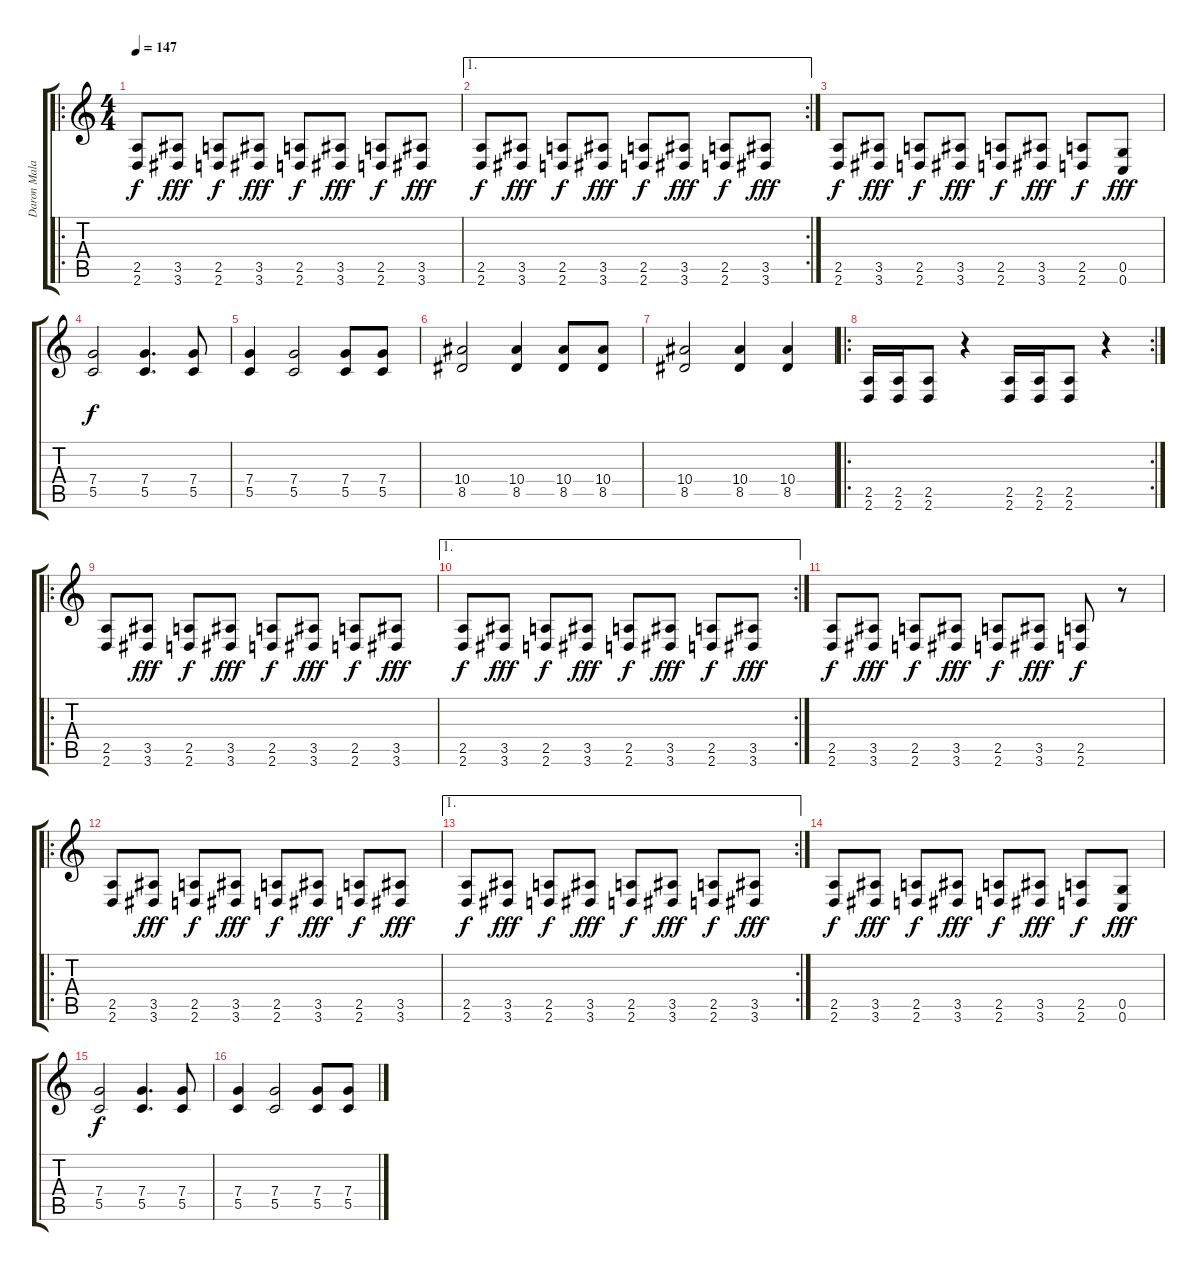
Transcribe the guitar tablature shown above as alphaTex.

\track ("Daron Malakian" "Daron Mala") {instrument distortionguitar}
\staff {score tabs}
\tuning (D4 A3 F3 C3 G2 C2) {hide}
\ro
\ts (4 4)
\tempo 147
\clef g2
\ks c
(2.5 2.6).8{dy f} (3.5 3.6).8{dy fff} (2.5 2.6).8{dy f} (3.5 3.6).8{dy fff} (2.5 2.6).8{dy f} (3.5 3.6).8{dy fff} (2.5 2.6).8{dy f} (3.5 3.6).8{dy fff} |
\ae 1
\rc 2
(2.5 2.6).8{dy f} (3.5 3.6).8{dy fff} (2.5 2.6).8{dy f} (3.5 3.6).8{dy fff} (2.5 2.6).8{dy f} (3.5 3.6).8{dy fff} (2.5 2.6).8{dy f} (3.5 3.6).8{dy fff} |
(2.5 2.6).8{dy f} (3.5 3.6).8{dy fff} (2.5 2.6).8{dy f} (3.5 3.6).8{dy fff} (2.5 2.6).8{dy f} (3.5 3.6).8{dy fff} (2.5 2.6).8{dy f} (0.5 0.6).8{dy fff} |
(7.4 5.5).2{dy f} (7.4 5.5).4{d} (7.4 5.5).8 |
(7.4 5.5).4 (7.4 5.5).2 (7.4 5.5).8 (7.4 5.5).8 |
(10.4 8.5).2 (10.4 8.5).4 (10.4 8.5).8 (10.4 8.5).8 |
(10.4 8.5).2 (10.4 8.5).4 (10.4 8.5).4 |
\ro
\rc 2
(2.5 2.6).16{volume 13} (2.5 2.6).16 (2.5 2.6).8 r.4 (2.5 2.6).16 (2.5 2.6).16 (2.5 2.6).8 r.4 |
\ro
(2.5 2.6).8 (3.5 3.6).8{dy fff} (2.5 2.6).8{dy f} (3.5 3.6).8{dy fff} (2.5 2.6).8{dy f} (3.5 3.6).8{dy fff} (2.5 2.6).8{dy f} (3.5 3.6).8{dy fff} |
\ae 1
\rc 2
(2.5 2.6).8{dy f} (3.5 3.6).8{dy fff} (2.5 2.6).8{dy f} (3.5 3.6).8{dy fff} (2.5 2.6).8{dy f} (3.5 3.6).8{dy fff} (2.5 2.6).8{dy f} (3.5 3.6).8{dy fff} |
(2.5 2.6).8{dy f} (3.5 3.6).8{dy fff} (2.5 2.6).8{dy f} (3.5 3.6).8{dy fff} (2.5 2.6).8{dy f} (3.5 3.6).8{dy fff} (2.5 2.6).8{dy f} r.8 |
\ro
(2.5 2.6).8 (3.5 3.6).8{dy fff} (2.5 2.6).8{dy f} (3.5 3.6).8{dy fff} (2.5 2.6).8{dy f} (3.5 3.6).8{dy fff} (2.5 2.6).8{dy f} (3.5 3.6).8{dy fff} |
\ae 1
\rc 2
(2.5 2.6).8{dy f} (3.5 3.6).8{dy fff} (2.5 2.6).8{dy f} (3.5 3.6).8{dy fff} (2.5 2.6).8{dy f} (3.5 3.6).8{dy fff} (2.5 2.6).8{dy f} (3.5 3.6).8{dy fff} |
(2.5 2.6).8{dy f} (3.5 3.6).8{dy fff} (2.5 2.6).8{dy f} (3.5 3.6).8{dy fff} (2.5 2.6).8{dy f} (3.5 3.6).8{dy fff} (2.5 2.6).8{dy f} (0.5 0.6).8{dy fff} |
(7.4 5.5).2{dy f} (7.4 5.5).4{d} (7.4 5.5).8 |
(7.4 5.5).4 (7.4 5.5).2 (7.4 5.5).8 (7.4 5.5).8
